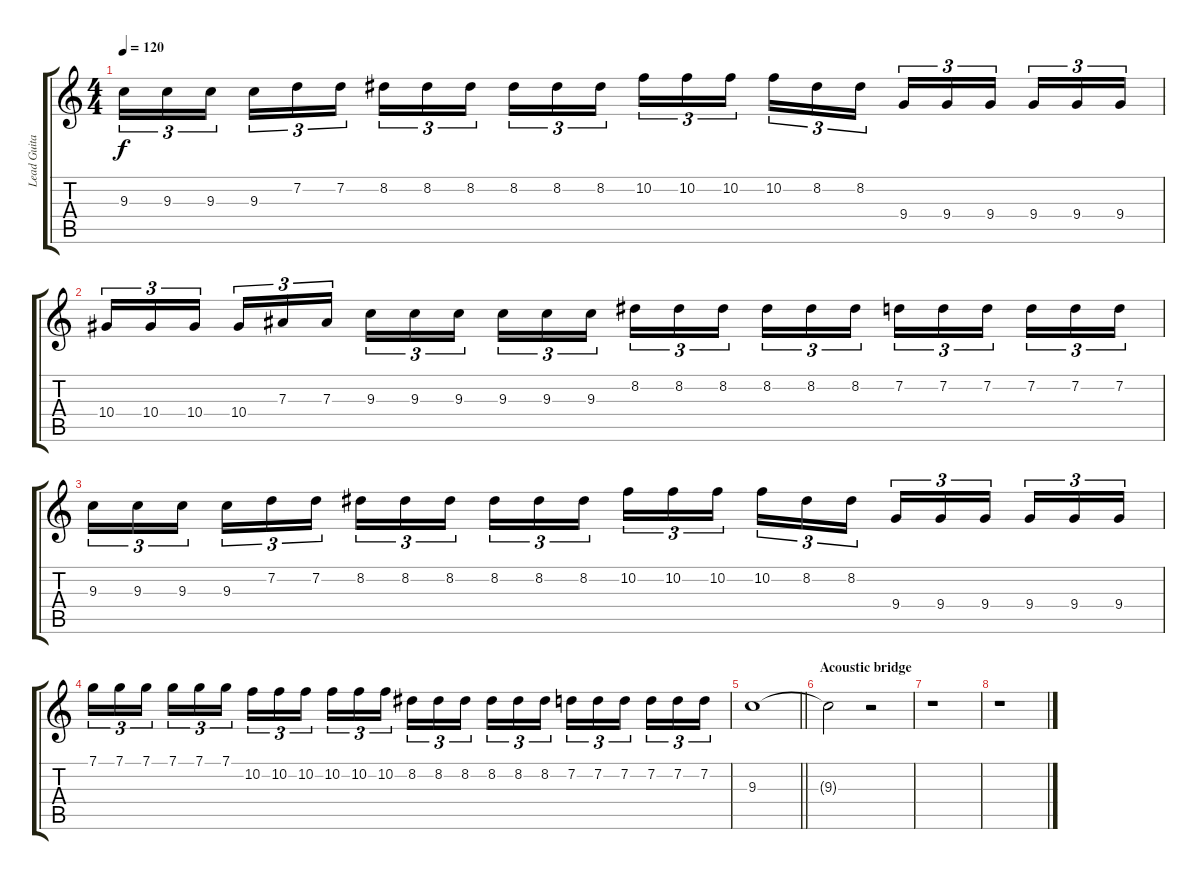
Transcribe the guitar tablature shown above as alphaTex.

\track ("Lead Guitar" "Lead Guita") {instrument overdrivenguitar}
\staff {score tabs}
\tuning (C4 G3 Eb3 Bb2 F2 C2) {hide}
\ts (4 4)
\tempo 120
\clef g2
\ks c
9.3.16{tu (3 2) dy f} 9.3.16{tu (3 2)} 9.3.16{tu (3 2)} 9.3.16{tu (3 2)} 7.2.16{tu (3 2)} 7.2.16{tu (3 2)} 8.2.16{tu (3 2)} 8.2.16{tu (3 2)} 8.2.16{tu (3 2)} 8.2.16{tu (3 2)} 8.2.16{tu (3 2)} 8.2.16{tu (3 2)} 10.2.16{tu (3 2)} 10.2.16{tu (3 2)} 10.2.16{tu (3 2)} 10.2.16{tu (3 2)} 8.2.16{tu (3 2)} 8.2.16{tu (3 2)} 9.4.16{tu (3 2)} 9.4.16{tu (3 2)} 9.4.16{tu (3 2)} 9.4.16{tu (3 2)} 9.4.16{tu (3 2)} 9.4.16{tu (3 2)} |
10.4.16{tu (3 2)} 10.4.16{tu (3 2)} 10.4.16{tu (3 2)} 10.4.16{tu (3 2)} 7.3.16{tu (3 2)} 7.3.16{tu (3 2)} 9.3.16{tu (3 2)} 9.3.16{tu (3 2)} 9.3.16{tu (3 2)} 9.3.16{tu (3 2)} 9.3.16{tu (3 2)} 9.3.16{tu (3 2)} 8.2.16{tu (3 2)} 8.2.16{tu (3 2)} 8.2.16{tu (3 2)} 8.2.16{tu (3 2)} 8.2.16{tu (3 2)} 8.2.16{tu (3 2)} 7.2.16{tu (3 2)} 7.2.16{tu (3 2)} 7.2.16{tu (3 2)} 7.2.16{tu (3 2)} 7.2.16{tu (3 2)} 7.2.16{tu (3 2)} |
9.3.16{tu (3 2)} 9.3.16{tu (3 2)} 9.3.16{tu (3 2)} 9.3.16{tu (3 2)} 7.2.16{tu (3 2)} 7.2.16{tu (3 2)} 8.2.16{tu (3 2)} 8.2.16{tu (3 2)} 8.2.16{tu (3 2)} 8.2.16{tu (3 2)} 8.2.16{tu (3 2)} 8.2.16{tu (3 2)} 10.2.16{tu (3 2)} 10.2.16{tu (3 2)} 10.2.16{tu (3 2)} 10.2.16{tu (3 2)} 8.2.16{tu (3 2)} 8.2.16{tu (3 2)} 9.4.16{tu (3 2)} 9.4.16{tu (3 2)} 9.4.16{tu (3 2)} 9.4.16{tu (3 2)} 9.4.16{tu (3 2)} 9.4.16{tu (3 2)} |
7.1.16{tu (3 2)} 7.1.16{tu (3 2)} 7.1.16{tu (3 2)} 7.1.16{tu (3 2)} 7.1.16{tu (3 2)} 7.1.16{tu (3 2)} 10.2.16{tu (3 2)} 10.2.16{tu (3 2)} 10.2.16{tu (3 2)} 10.2.16{tu (3 2)} 10.2.16{tu (3 2)} 10.2.16{tu (3 2)} 8.2.16{tu (3 2)} 8.2.16{tu (3 2)} 8.2.16{tu (3 2)} 8.2.16{tu (3 2)} 8.2.16{tu (3 2)} 8.2.16{tu (3 2)} 7.2.16{tu (3 2)} 7.2.16{tu (3 2)} 7.2.16{tu (3 2)} 7.2.16{tu (3 2)} 7.2.16{tu (3 2)} 7.2.16{tu (3 2)} |
\barLineRight lightlight
9.3.1 |
\section ("" "Acoustic bridge")
9.3{t}.2 r.2 |
r.1 |
r.1
